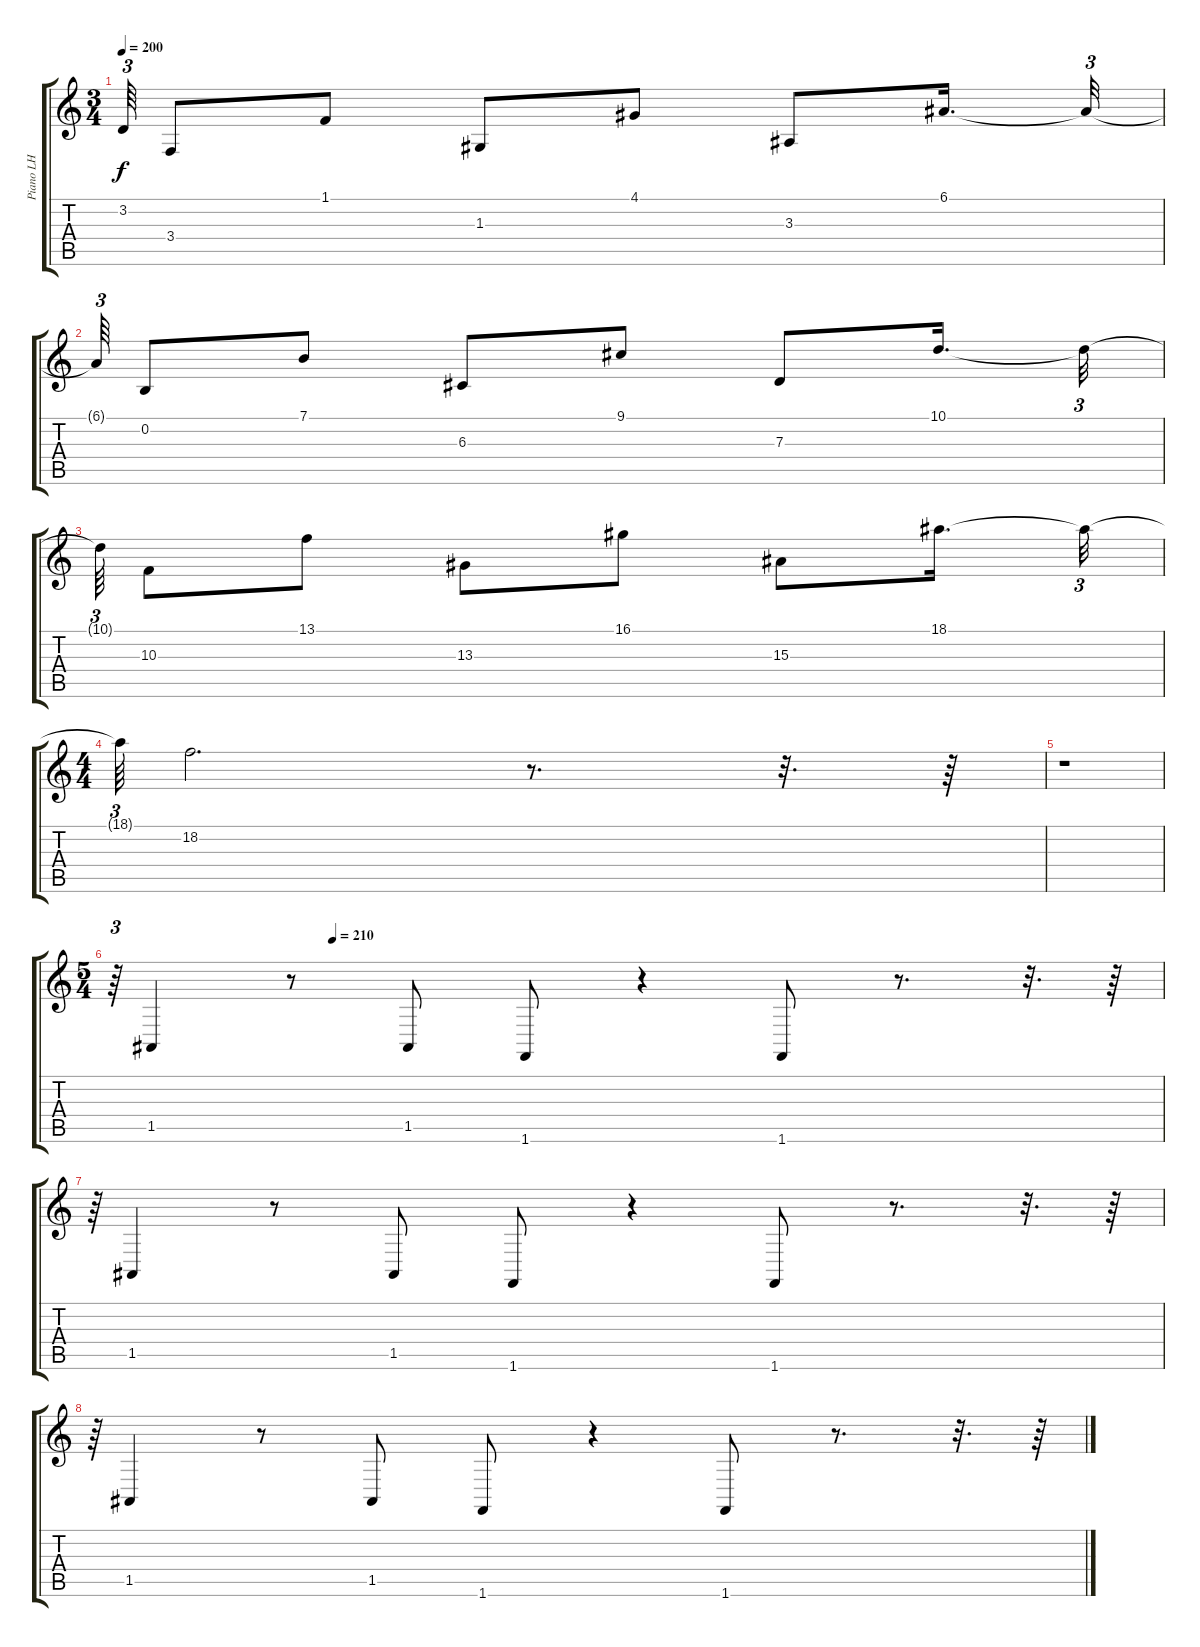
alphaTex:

\track ("Piano LH" "Piano LH") {instrument acousticgrandpiano}
\staff {score tabs}
\tuning (E4 B3 G3 D3 A2 E2) {hide}
\ts (3 4)
\tempo 200
\clef g2
\ks c
3.2{t}.64{tu (3 2) dy f} 3.4.8 1.1.8 1.3.8 4.1.8 3.3.8 6.1.16{d} 6.1{t}.32{tu (3 2)} |
6.1{t}.64{tu (3 2)} 0.2.8 7.1.8 6.3.8 9.1.8 7.3.8 10.1.16{d} 10.1{t}.32{tu (3 2)} |
10.1{t}.64{tu (3 2)} 10.3.8 13.1.8 13.3.8 16.1.8 15.3.8 18.1.16{d} 18.1{t}.32{tu (3 2)} |
\ts (4 4)
18.1{t}.64{tu (3 2)} 18.2.2{d} r.8{d} r.32{d} r.64 |
r.1 |
\ts (5 4)
\tempo (210 0.20833333333333334)
r.64{tu (3 2)} 1.5.4 r.8 1.5.8 1.6.8 r.4 1.6.8 r.8{d} r.32{d} r.64 |
r.64{tu (3 2)} 1.5.4 r.8 1.5.8 1.6.8 r.4 1.6.8 r.8{d} r.32{d} r.64 |
r.64{tu (3 2)} 1.5.4 r.8 1.5.8 1.6.8 r.4 1.6.8 r.8{d} r.32{d} r.64
